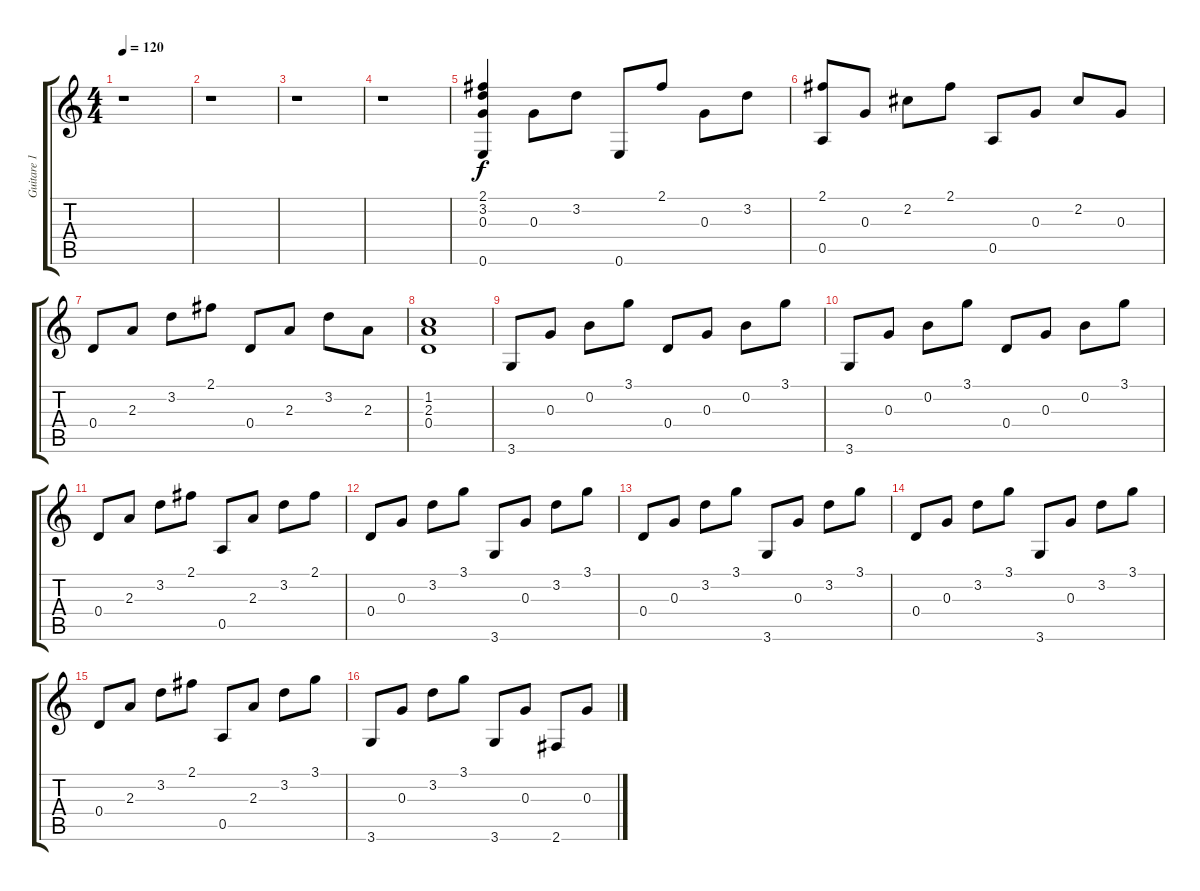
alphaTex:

\track ("Guitare 1" "Guitare 1") {instrument acousticguitarsteel}
\staff {score tabs}
\tuning (E4 B3 G3 D3 A2 E2) {hide}
\ts (4 4)
\tempo 120
\clef g2
\ks c
r.1{dy f instrument acousticguitarsteel} |
r.1 |
r.1 |
r.1 |
(2.1 3.2 0.3 0.6).4 0.3.8 3.2.8 0.6.8 2.1.8 0.3.8 3.2.8 |
(2.1 0.5).8 0.3.8 2.2.8 2.1.8 0.5.8 0.3.8 2.2.8 0.3.8 |
0.4.8 2.3.8 3.2.8 2.1.8 0.4.8 2.3.8 3.2.8 2.3.8 |
(1.2 2.3 0.4).1 |
3.6.8 0.3.8 0.2.8 3.1.8 0.4.8 0.3.8 0.2.8 3.1.8 |
3.6.8 0.3.8 0.2.8 3.1.8 0.4.8 0.3.8 0.2.8 3.1.8 |
0.4.8 2.3.8 3.2.8 2.1.8 0.5.8 2.3.8 3.2.8 2.1.8 |
0.4.8 0.3.8 3.2.8 3.1.8 3.6.8 0.3.8 3.2.8 3.1.8 |
0.4.8 0.3.8 3.2.8 3.1.8 3.6.8 0.3.8 3.2.8 3.1.8 |
0.4.8 0.3.8 3.2.8 3.1.8 3.6.8 0.3.8 3.2.8 3.1.8 |
0.4.8 2.3.8 3.2.8 2.1.8 0.5.8 2.3.8 3.2.8 3.1.8 |
3.6.8 0.3.8 3.2.8 3.1.8 3.6.8 0.3.8 2.6.8 0.3.8
